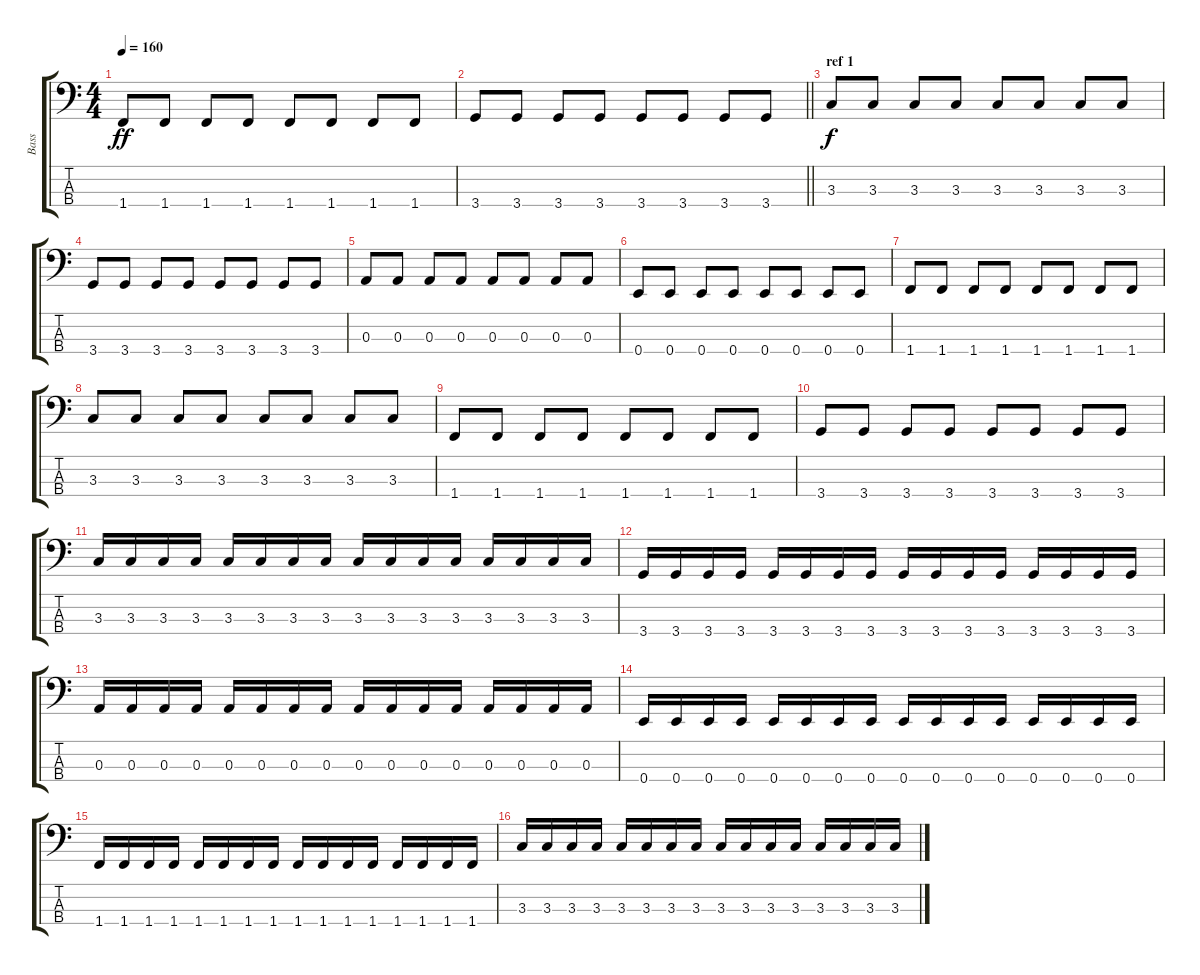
\track ("Bass" "Bass") {instrument electricbasspick}
\staff {score tabs}
\tuning (G2 D2 A1 E1) {hide}
\ts (4 4)
\tempo 160
\clef f4
\ks c
1.4.8{dy ff} 1.4.8 1.4.8 1.4.8 1.4.8 1.4.8 1.4.8 1.4.8 |
\barLineRight lightlight
3.4.8 3.4.8 3.4.8 3.4.8 3.4.8 3.4.8 3.4.8 3.4.8 |
\section ("" "ref 1")
3.3.8{dy f} 3.3.8 3.3.8 3.3.8 3.3.8 3.3.8 3.3.8 3.3.8 |
3.4.8 3.4.8 3.4.8 3.4.8 3.4.8 3.4.8 3.4.8 3.4.8 |
0.3.8 0.3.8 0.3.8 0.3.8 0.3.8 0.3.8 0.3.8 0.3.8 |
0.4.8 0.4.8 0.4.8 0.4.8 0.4.8 0.4.8 0.4.8 0.4.8 |
1.4.8 1.4.8 1.4.8 1.4.8 1.4.8 1.4.8 1.4.8 1.4.8 |
3.3.8 3.3.8 3.3.8 3.3.8 3.3.8 3.3.8 3.3.8 3.3.8 |
1.4.8 1.4.8 1.4.8 1.4.8 1.4.8 1.4.8 1.4.8 1.4.8 |
3.4.8 3.4.8 3.4.8 3.4.8 3.4.8 3.4.8 3.4.8 3.4.8 |
3.3.16 3.3.16 3.3.16 3.3.16 3.3.16 3.3.16 3.3.16 3.3.16 3.3.16 3.3.16 3.3.16 3.3.16 3.3.16 3.3.16 3.3.16 3.3.16 |
3.4.16 3.4.16 3.4.16 3.4.16 3.4.16 3.4.16 3.4.16 3.4.16 3.4.16 3.4.16 3.4.16 3.4.16 3.4.16 3.4.16 3.4.16 3.4.16 |
0.3.16 0.3.16 0.3.16 0.3.16 0.3.16 0.3.16 0.3.16 0.3.16 0.3.16 0.3.16 0.3.16 0.3.16 0.3.16 0.3.16 0.3.16 0.3.16 |
0.4.16 0.4.16 0.4.16 0.4.16 0.4.16 0.4.16 0.4.16 0.4.16 0.4.16 0.4.16 0.4.16 0.4.16 0.4.16 0.4.16 0.4.16 0.4.16 |
1.4.16 1.4.16 1.4.16 1.4.16 1.4.16 1.4.16 1.4.16 1.4.16 1.4.16 1.4.16 1.4.16 1.4.16 1.4.16 1.4.16 1.4.16 1.4.16 |
3.3.16 3.3.16 3.3.16 3.3.16 3.3.16 3.3.16 3.3.16 3.3.16 3.3.16 3.3.16 3.3.16 3.3.16 3.3.16 3.3.16 3.3.16 3.3.16
